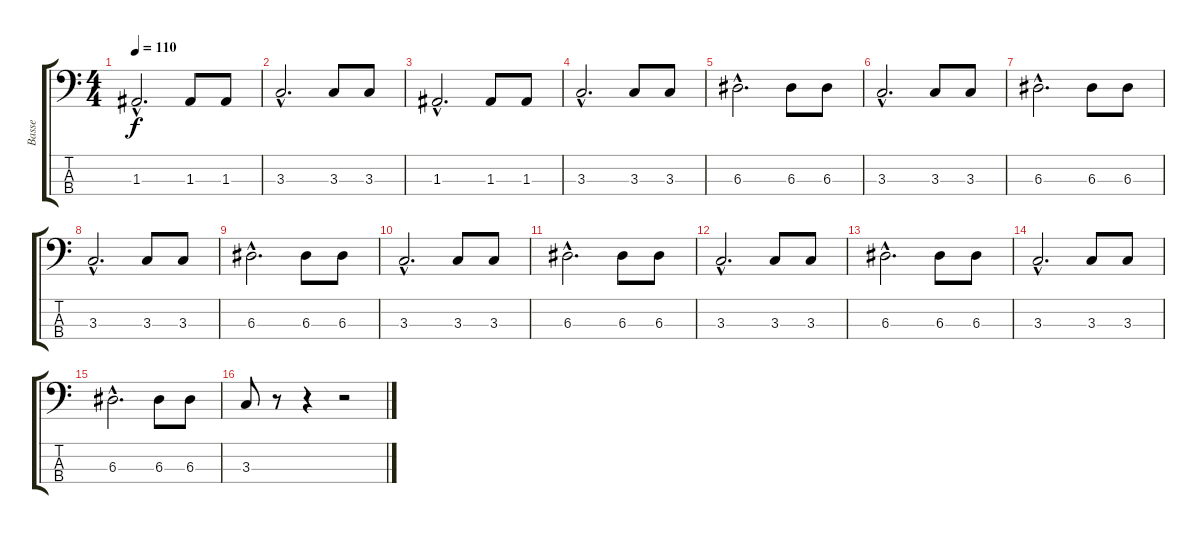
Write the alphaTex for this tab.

\track ("Basse" "Basse") {instrument fretlessbass}
\staff {score tabs}
\tuning (G2 D2 A1 E1) {hide}
\ts (4 4)
\tempo 110
\clef f4
\ks c
1.3{hac}.2{d dy f} 1.3.8 1.3.8 |
3.3{hac}.2{d} 3.3.8 3.3.8 |
1.3{hac}.2{d} 1.3.8 1.3.8 |
3.3{hac}.2{d} 3.3.8 3.3.8 |
6.3{hac}.2{d} 6.3.8 6.3.8 |
3.3{hac}.2{d} 3.3.8 3.3.8 |
6.3{hac}.2{d} 6.3.8 6.3.8 |
3.3{hac}.2{d} 3.3.8 3.3.8 |
6.3{hac}.2{d} 6.3.8 6.3.8 |
3.3{hac}.2{d} 3.3.8 3.3.8 |
6.3{hac}.2{d} 6.3.8 6.3.8 |
3.3{hac}.2{d} 3.3.8 3.3.8 |
6.3{hac}.2{d} 6.3.8 6.3.8 |
3.3{hac}.2{d} 3.3.8 3.3.8 |
6.3{hac}.2{d} 6.3.8 6.3.8 |
3.3.8 r.8 r.4 r.2
